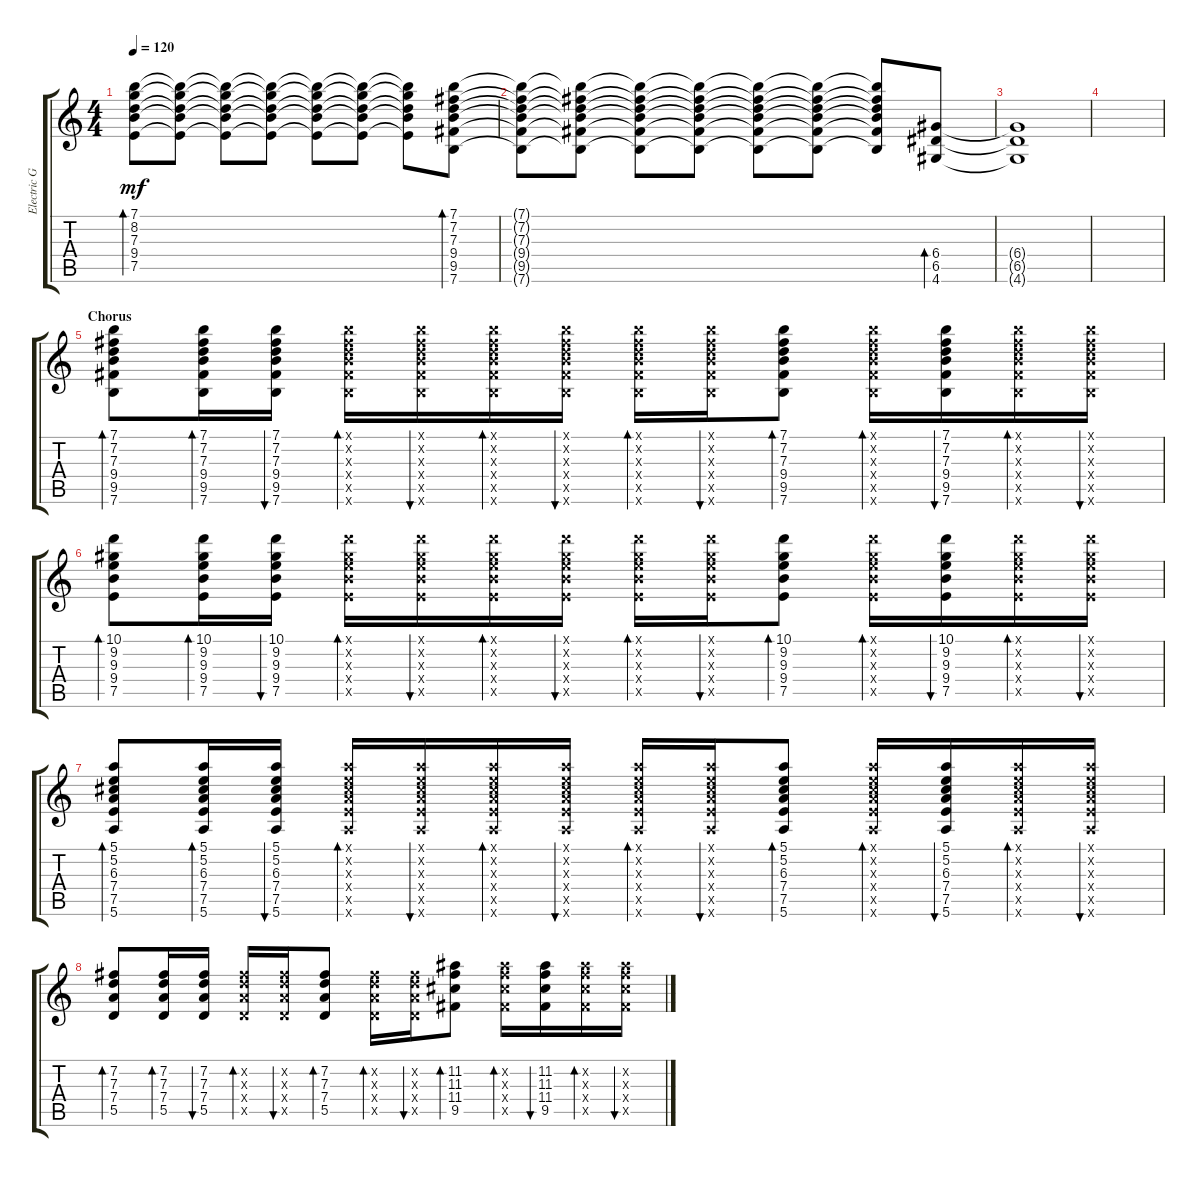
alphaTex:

\track ("Electric Guitar" "Electric G") {instrument electricguitarclean}
\staff {score tabs}
\tuning (E4 B3 G3 D3 A2 E2) {hide}
\ts (4 4)
\tempo 120
\clef g2
\ks c
(7.1 8.2 7.3 9.4 7.5).8{bd 30 dy mf} (7.1{t} 8.2{t} 7.3{t} 9.4{t} 7.5{t}).8 (7.1{t} 8.2{t} 7.3{t} 9.4{t} 7.5{t}).8 (7.1{t} 8.2{t} 7.3{t} 9.4{t} 7.5{t}).8 (7.1{t} 8.2{t} 7.3{t} 9.4{t} 7.5{t}).8 (7.1{t} 8.2{t} 7.3{t} 9.4{t} 7.5{t}).8 (7.1{t} 8.2{t} 7.3{t} 9.4{t} 7.5{t}).8 (7.1 7.2 7.3 9.4 9.5 7.6).8{bd 30} |
(7.1{t} 7.2{t} 7.3{t} 9.4{t} 9.5{t} 7.6{t}).8 (7.1{t} 7.2{t} 7.3{t} 9.4{t} 9.5{t} 7.6{t}).8 (7.1{t} 7.2{t} 7.3{t} 9.4{t} 9.5{t} 7.6{t}).8 (7.1{t} 7.2{t} 7.3{t} 9.4{t} 9.5{t} 7.6{t}).8 (7.1{t} 7.2{t} 7.3{t} 9.4{t} 9.5{t} 7.6{t}).8 (7.1{t} 7.2{t} 7.3{t} 9.4{t} 9.5{t} 7.6{t}).8 (7.1{t} 7.2{t} 7.3{t} 9.4{t} 9.5{t} 7.6{t}).8 (6.4 6.5 4.6).8{bd 30} |
(6.4{t} 6.5{t} 4.6{t}).1 |
|
\section ("" "Chorus")
(7.1 7.2 7.3 9.4 9.5 7.6).8{bd 30} (7.1 7.2 7.3 9.4 9.5 7.6).16{bd 30} (7.1 7.2 7.3 9.4 9.5 7.6).16{bu 30} (7.1{x} 7.2{x} 7.3{x} 9.4{x} 9.5{x} 7.6{x}).16{bd 30} (7.1{x} 7.2{x} 7.3{x} 9.4{x} 9.5{x} 7.6{x}).16{bu 30} (7.1{x} 7.2{x} 7.3{x} 9.4{x} 9.5{x} 7.6{x}).16{bd 30} (7.1{x} 7.2{x} 7.3{x} 9.4{x} 9.5{x} 7.6{x}).16{bu 30} (7.1{x} 7.2{x} 7.3{x} 9.4{x} 9.5{x} 7.6{x}).16{bd 30} (7.1{x} 7.2{x} 7.3{x} 9.4{x} 9.5{x} 7.6{x}).16{bu 30} (7.1 7.2 7.3 9.4 9.5 7.6).8{bd 30} (7.1{x} 7.2{x} 7.3{x} 9.4{x} 9.5{x} 7.6{x}).16{bd 30} (7.1 7.2 7.3 9.4 9.5 7.6).16{bu 30} (7.1{x} 7.2{x} 7.3{x} 9.4{x} 9.5{x} 7.6{x}).16{bd 30} (7.1{x} 7.2{x} 7.3{x} 9.4{x} 9.5{x} 7.6{x}).16{bu 30} |
(10.1 9.2 9.3 9.4 7.5).8{bd 30} (10.1 9.2 9.3 9.4 7.5).16{bd 30} (10.1 9.2 9.3 9.4 7.5).16{bu 30} (10.1{x} 9.2{x} 9.3{x} 9.4{x} 7.5{x}).16{bd 30} (10.1{x} 9.2{x} 9.3{x} 9.4{x} 7.5{x}).16{bu 30} (10.1{x} 9.2{x} 9.3{x} 9.4{x} 7.5{x}).16{bd 30} (10.1{x} 9.2{x} 9.3{x} 9.4{x} 7.5{x}).16{bu 30} (10.1{x} 9.2{x} 9.3{x} 9.4{x} 7.5{x}).16{bd 30} (10.1{x} 9.2{x} 9.3{x} 9.4{x} 7.5{x}).16{bu 30} (10.1 9.2 9.3 9.4 7.5).8{bd 30} (10.1{x} 9.2{x} 9.3{x} 9.4{x} 7.5{x}).16{bd 30} (10.1 9.2 9.3 9.4 7.5).16{bu 30} (10.1{x} 9.2{x} 9.3{x} 9.4{x} 7.5{x}).16{bd 30} (10.1{x} 9.2{x} 9.3{x} 9.4{x} 7.5{x}).16{bu 30} |
(5.1 5.2 6.3 7.4 7.5 5.6).8{bd 30} (5.1 5.2 6.3 7.4 7.5 5.6).16{bd 30} (5.1 5.2 6.3 7.4 7.5 5.6).16{bu 30} (5.1{x} 5.2{x} 6.3{x} 7.4{x} 7.5{x} 5.6{x}).16{bd 30} (5.1{x} 5.2{x} 6.3{x} 7.4{x} 7.5{x} 5.6{x}).16{bu 30} (5.1{x} 5.2{x} 6.3{x} 7.4{x} 7.5{x} 5.6{x}).16{bd 30} (5.1{x} 5.2{x} 6.3{x} 7.4{x} 7.5{x} 5.6{x}).16{bu 30} (5.1{x} 5.2{x} 6.3{x} 7.4{x} 7.5{x} 5.6{x}).16{bd 30} (5.1{x} 5.2{x} 6.3{x} 7.4{x} 7.5{x} 5.6{x}).16{bu 30} (5.1 5.2 6.3 7.4 7.5 5.6).8{bd 30} (5.1{x} 5.2{x} 6.3{x} 7.4{x} 7.5{x} 5.6{x}).16{bd 30} (5.1 5.2 6.3 7.4 7.5 5.6).16{bu 30} (5.1{x} 5.2{x} 6.3{x} 7.4{x} 7.5{x} 5.6{x}).16{bd 30} (5.1{x} 5.2{x} 6.3{x} 7.4{x} 7.5{x} 5.6{x}).16{bu 30} |
(7.2 7.3 7.4 5.5).8{bd 30} (7.2 7.3 7.4 5.5).16{bd 30} (7.2 7.3 7.4 5.5).16{bu 30} (7.2{x} 7.3{x} 7.4{x} 5.5{x}).16{bd 30} (7.2{x} 7.3{x} 7.4{x} 5.5{x}).16{bu 30} (7.2 7.3 7.4 5.5).8{bd 30} (7.2{x} 7.3{x} 7.4{x} 5.5{x}).16{bd 30} (7.2{x} 7.3{x} 7.4{x} 5.5{x}).16{bu 30} (11.2 11.3 11.4 9.5).8{bd 30} (11.2{x} 11.3{x} 11.4{x} 9.5{x}).16{bd 30} (11.2 11.3 11.4 9.5).16{bu 30} (11.2{x} 11.3{x} 11.4{x} 9.5{x}).16{bd 30} (11.2{x} 11.3{x} 11.4{x} 9.5{x}).16{bu 30}
